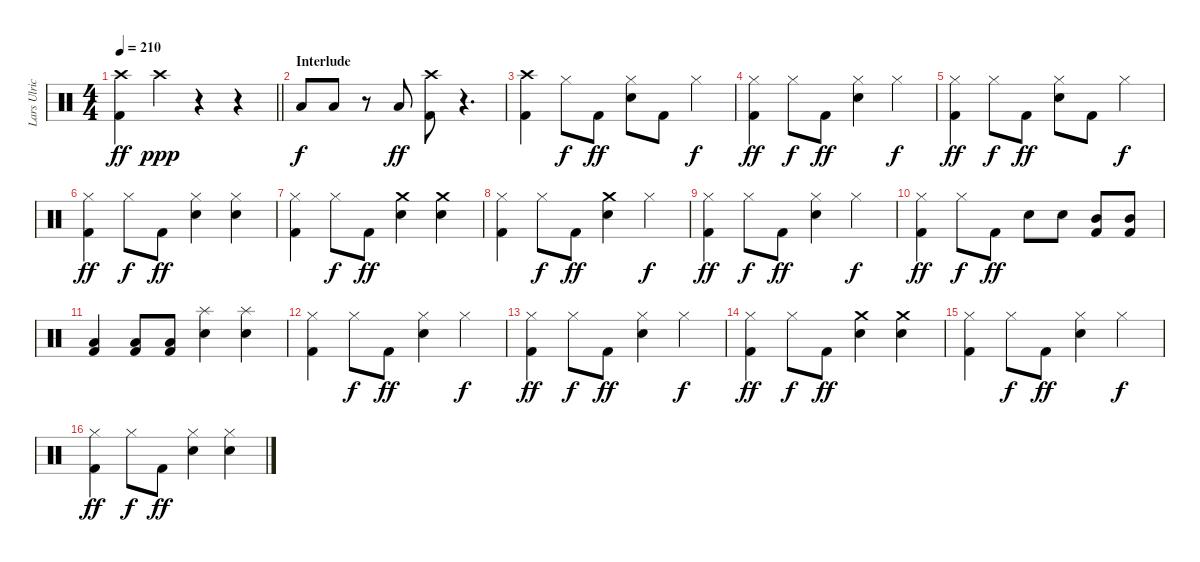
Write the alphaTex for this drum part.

\track ("Lars Ulrich" "Lars Ulric") {instrument percussion}
\staff {score}
\articulation defaults
\ts (4 4)
\tempo 210
\clef neutral
\barLineRight lightlight
\ks c
("Crash high (hit)" "Kick (hit) 2").4{dy ff} "Crash high (hit)".4{dy ppp volume 0} r.4 r.4 |
\section ("" "Interlude")
"Low Tom (hit)".8{dy f volume 14} "Low Tom (hit)".8 r.8 "Low Tom (hit)".8{dy ff} ("Crash high (hit)" "Kick (hit) 2").8 r.4{d} |
("Crash high (hit)" "Kick (hit) 2").4 "Hi-Hat (closed)".8{dy f} "Kick (hit) 2".8{dy ff} ("Hi-Hat (closed)" "Snare (hit) 2").8 "Kick (hit) 2".8 "Hi-Hat (closed)".4{dy f} |
("Hi-Hat (closed)" "Kick (hit) 2").4{dy ff} "Hi-Hat (closed)".8{dy f} "Kick (hit) 2".8{dy ff} ("Hi-Hat (closed)" "Snare (hit) 2").4 "Hi-Hat (closed)".4{dy f} |
("Hi-Hat (closed)" "Kick (hit) 2").4{dy ff} "Hi-Hat (closed)".8{dy f} "Kick (hit) 2".8{dy ff} ("Hi-Hat (closed)" "Snare (hit) 2").8 "Kick (hit) 2".8 "Hi-Hat (closed)".4{dy f} |
("Hi-Hat (closed)" "Kick (hit) 2").4{dy ff} "Hi-Hat (closed)".8{dy f} "Kick (hit) 2".8{dy ff} ("Hi-Hat (closed)" "Snare (hit) 2").4 ("Hi-Hat (closed)" "Snare (hit) 2").4 |
("Hi-Hat (closed)" "Kick (hit) 2").4 "Hi-Hat (closed)".8{dy f} "Kick (hit) 2".8{dy ff} ("Crash medium (hit)" "Snare (hit) 2").4 ("Crash medium (hit)" "Snare (hit) 2").4 |
("Hi-Hat (closed)" "Kick (hit) 2").4 "Hi-Hat (closed)".8{dy f} "Kick (hit) 2".8{dy ff} ("Crash medium (hit)" "Snare (hit) 2").4 "Hi-Hat (closed)".4{dy f} |
("Hi-Hat (closed)" "Kick (hit) 2").4{dy ff} "Hi-Hat (closed)".8{dy f} "Kick (hit) 2".8{dy ff} ("Hi-Hat (closed)" "Snare (hit) 2").4 "Hi-Hat (closed)".4{dy f} |
("Hi-Hat (closed)" "Kick (hit) 2").4{dy ff} "Hi-Hat (closed)".8{dy f} "Kick (hit) 2".8{dy ff} "Snare (hit) 2".8 "Snare (hit) 2".8 ("Mid Tom (hit)" "Kick (hit) 2").8 ("Mid Tom (hit)" "Kick (hit) 2").8 |
("Low Tom (hit)" "Kick (hit) 2").4 ("Low Tom (hit)" "Kick (hit) 2").8 ("Low Tom (hit)" "Kick (hit) 2").8 ("Splash (hit)" "Snare (hit) 2").4 ("Splash (hit)" "Snare (hit) 2").4 |
("Hi-Hat (closed)" "Kick (hit) 2").4 "Hi-Hat (closed)".8{dy f} "Kick (hit) 2".8{dy ff} ("Hi-Hat (closed)" "Snare (hit) 2").4 "Hi-Hat (closed)".4{dy f} |
("Hi-Hat (closed)" "Kick (hit) 2").4{dy ff} "Hi-Hat (closed)".8{dy f} "Kick (hit) 2".8{dy ff} ("Hi-Hat (closed)" "Snare (hit) 2").4 "Hi-Hat (closed)".4{dy f} |
("Hi-Hat (closed)" "Kick (hit) 2").4{dy ff} "Hi-Hat (closed)".8{dy f} "Kick (hit) 2".8{dy ff} ("Crash medium (hit)" "Snare (hit) 2").4 ("Crash medium (hit)" "Snare (hit) 2").4 |
("Hi-Hat (closed)" "Kick (hit) 2").4 "Hi-Hat (closed)".8{dy f} "Kick (hit) 2".8{dy ff} ("Hi-Hat (closed)" "Snare (hit) 2").4 "Hi-Hat (closed)".4{dy f} |
("Hi-Hat (closed)" "Kick (hit) 2").4{dy ff} "Hi-Hat (closed)".8{dy f} "Kick (hit) 2".8{dy ff} ("Hi-Hat (closed)" "Snare (hit) 2").4 ("Hi-Hat (closed)" "Snare (hit) 2").4
